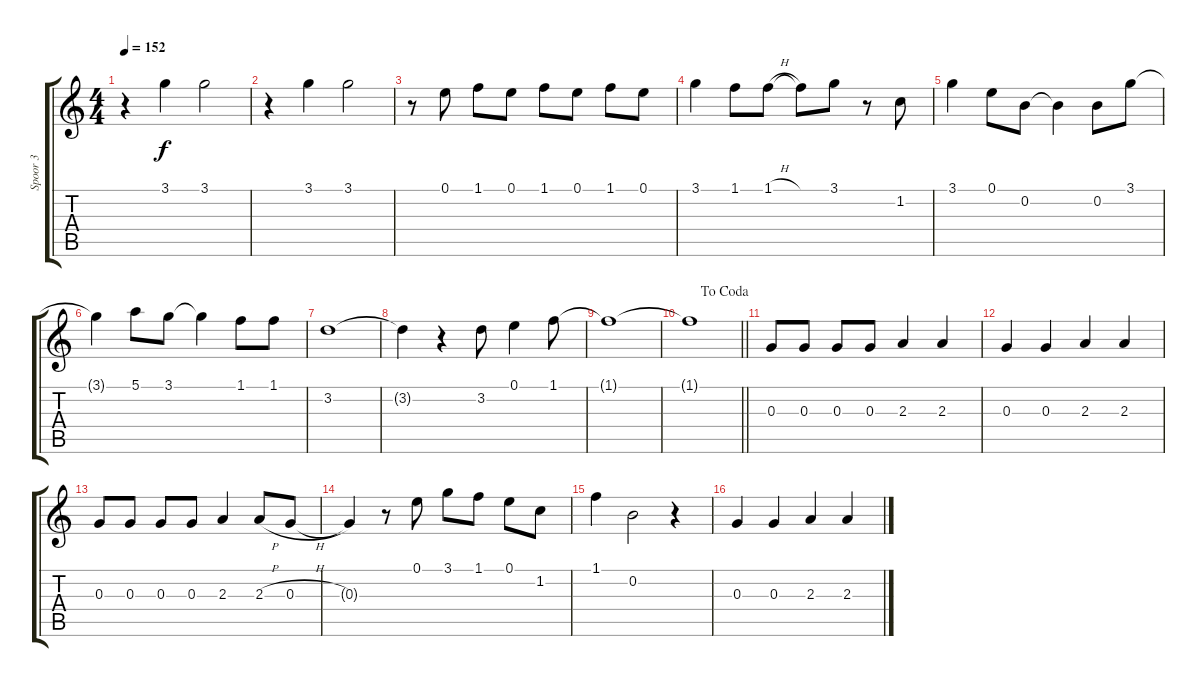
\track ("Spoor 3" "Spoor 3") {instrument acousticguitarsteel}
\staff {score tabs}
\tuning (E4 B3 G3 D3 A2 E2) {hide}
\ts (4 4)
\tempo 152
\clef g2
\ks c
r.4{dy f} 3.1.4 3.1.2 |
r.4 3.1.4 3.1.2 |
r.8 0.1.8 1.1.8 0.1.8 1.1.8 0.1.8 1.1.8 0.1.8 |
3.1.4 1.1.8 1.1{h}.8 1.1{t}.8 3.1.8 r.8 1.2.8 |
3.1.4 0.1.8 0.2.8 0.2{t}.4 0.2.8 3.1.8 |
3.1{t}.4 5.1.8 3.1.8 3.1{t}.4 1.1.8 1.1.8 |
3.2.1 |
3.2{t}.4 r.4 3.2.8 0.1.4 1.1.8 |
1.1{t}.1 |
\jump dacoda
\barLineRight lightlight
1.1{t}.1 |
0.3.8 0.3.8 0.3.8 0.3.8 2.3.4 2.3.4 |
0.3.4 0.3.4 2.3.4 2.3.4 |
0.3.8 0.3.8 0.3.8 0.3.8 2.3.4 2.3{h}.8 0.3{h}.8 |
0.3{t}.4 r.8 0.1.8 3.1.8 1.1.8 0.1.8 1.2.8 |
1.1.4 0.2.2 r.4 |
0.3.4 0.3.4 2.3.4 2.3.4
